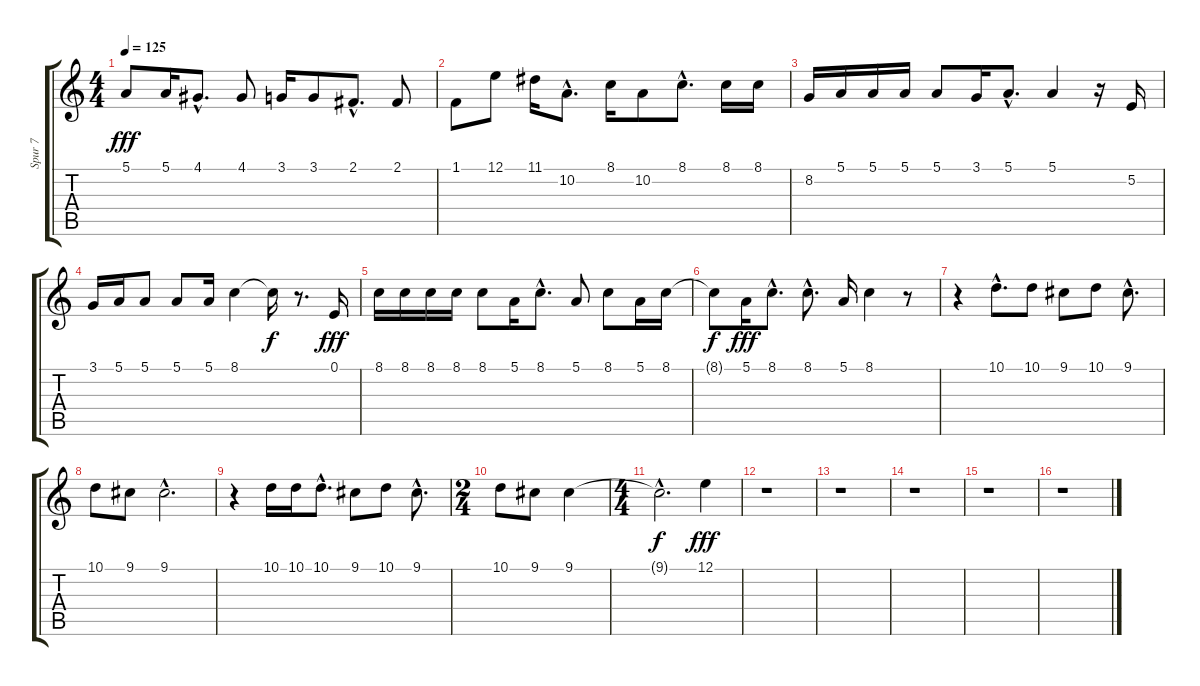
\track ("Spur 7" "Spur 7") {instrument trumpet}
\staff {score tabs}
\tuning (E4 B3 G3 D3 A2 E2) {hide}
\ts (4 4)
\tempo 125
\clef g2
\ks c
5.1.8{dy fff} 5.1.16 4.1{hac}.8{d} 4.1.8 3.1.16 3.1.8 2.1{hac}.8{d} 2.1.8 |
1.1.8 12.1.8 11.1.16 10.2{hac}.8{d} 8.1.16 10.2.8 8.1{hac}.8{d} 8.1.16 8.1.16 |
8.2.16 5.1.16 5.1.16 5.1.16 5.1.8 3.1.16 5.1{hac}.8{d} 5.1.4 r.16 5.2.16 |
3.1.16 5.1.16 5.1.8 5.1.8 5.1.16 8.1.4 8.1{t}.16{dy f} r.8{d} 0.1.16{dy fff} |
8.1.16 8.1.16 8.1.16 8.1.16 8.1.8 5.1.16 8.1{hac}.8{d} 5.1.8 8.1.8 5.1.16 8.1.16 |
8.1{t}.8{dy f} 5.1.16{dy fff} 8.1{hac}.8{d} 8.1{hac}.8{d} 5.1.16 8.1.4 r.8 |
r.4 10.1{hac}.8{d} 10.1.8 9.1.8 10.1.8 9.1{hac}.8{d} |
10.1.8 9.1.8 9.1{hac}.2{d} |
r.4 10.1.16 10.1.16 10.1{hac}.8{d} 9.1.8 10.1.8 9.1{hac}.8{d} |
\ts (2 4)
10.1.8 9.1.8 9.1.4 |
\ts (4 4)
9.1{hac t}.2{d dy f} 12.1.4{dy fff} |
r.1 |
r.1 |
r.1 |
r.1 |
r.1
